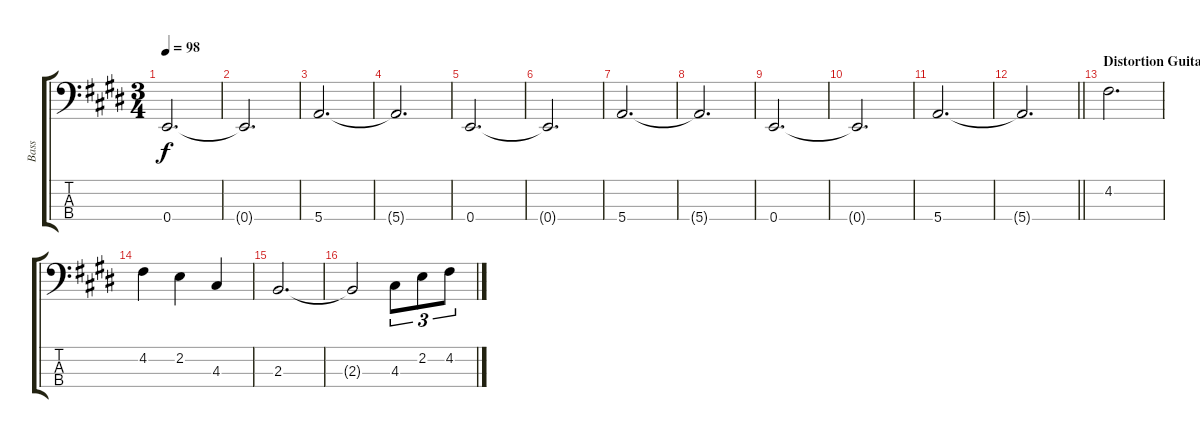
\track ("Bass" "Bass") {instrument electricbassfinger}
\staff {score tabs}
\tuning (G2 D2 A1 E1) {hide}
\ts (3 4)
\tempo 98
\clef f4
\ks e
0.4.2{d dy f} |
0.4{t}.2{d} |
5.4.2{d} |
5.4{t}.2{d} |
0.4.2{d} |
0.4{t}.2{d} |
5.4.2{d} |
5.4{t}.2{d} |
0.4.2{d} |
0.4{t}.2{d} |
5.4.2{d} |
\barLineRight lightlight
5.4{t}.2{d} |
\section ("" "Distortion Guitar")
4.2.2{d} |
4.2.4 2.2.4 4.3.4 |
2.3.2{d} |
2.3{t}.2 4.3.8{tu (3 2)} 2.2.8{tu (3 2)} 4.2.8{tu (3 2)}
